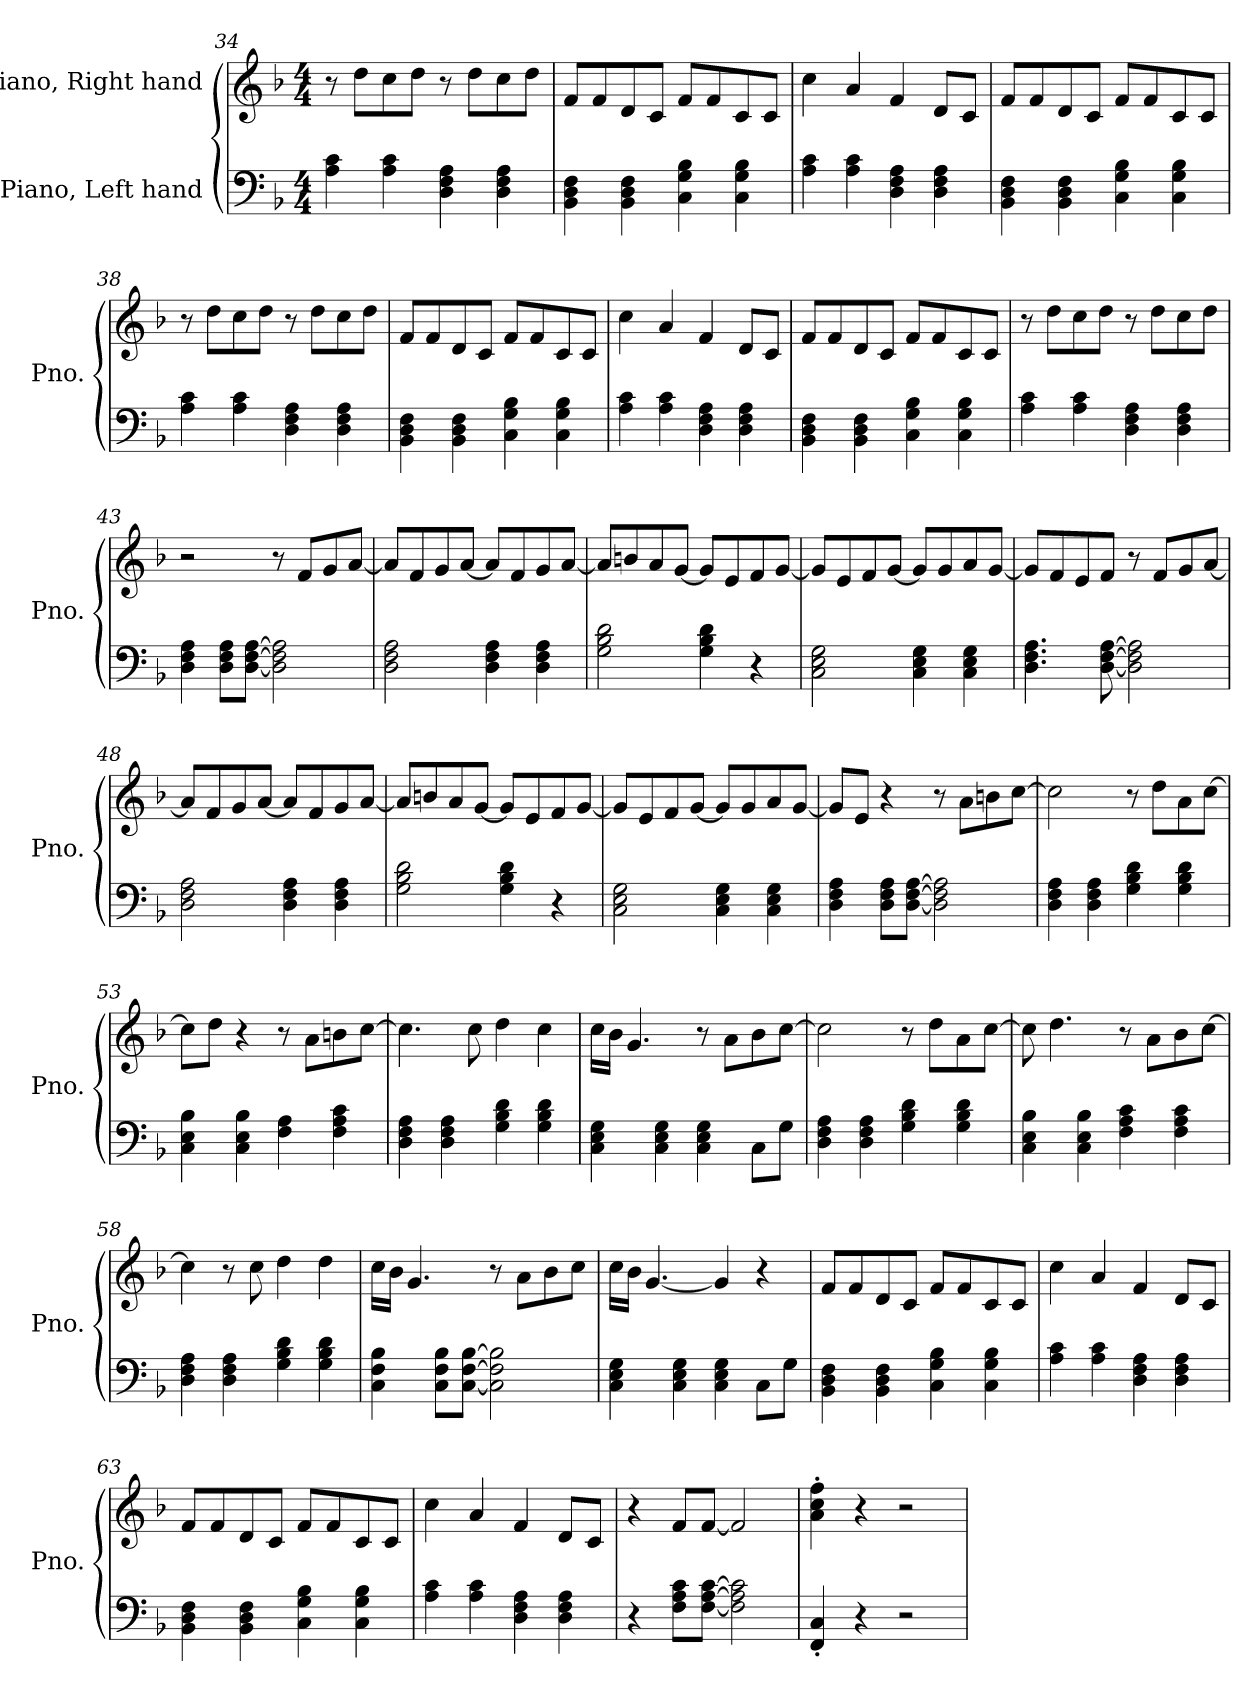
**kern	**kern
*part2	*part1
*staff2	*staff1
*I"Piano, Left hand	*I"Piano, Right hand
*I'Pno.	*I'Pno.
*clefF4	*clefG2
*k[b-]	*k[b-]
*M4/4	*M4/4
=34	=34
4A\ 4c\	8r
.	8dd\L
4A\ 4c\	8cc\
.	8dd\J
4D\ 4F\ 4A\	8r
.	8dd\L
4D\ 4F\ 4A\	8cc\
.	8dd\J
=35	=35
4BB-\ 4D\ 4F\	8f/L
.	8f/
4BB-\ 4D\ 4F\	8d/
.	8c/J
4C\ 4G\ 4B-\	8f/L
.	8f/
4C\ 4G\ 4B-\	8c/
.	8c/J
!!LO:LB:g=z
=36	=36
4A\ 4c\	4cc\
4A\ 4c\	4a/
4D\ 4F\ 4A\	4f/
4D\ 4F\ 4A\	8d/L
.	8c/J
=37	=37
4BB-\ 4D\ 4F\	8f/L
.	8f/
4BB-\ 4D\ 4F\	8d/
.	8c/J
4C\ 4G\ 4B-\	8f/L
.	8f/
4C\ 4G\ 4B-\	8c/
.	8c/J
=38	=38
4A\ 4c\	8r
.	8dd\L
4A\ 4c\	8cc\
.	8dd\J
4D\ 4F\ 4A\	8r
.	8dd\L
4D\ 4F\ 4A\	8cc\
.	8dd\J
=39	=39
4BB-\ 4D\ 4F\	8f/L
.	8f/
4BB-\ 4D\ 4F\	8d/
.	8c/J
4C\ 4G\ 4B-\	8f/L
.	8f/
4C\ 4G\ 4B-\	8c/
.	8c/J
=40	=40
4A\ 4c\	4cc\
4A\ 4c\	4a/
4D\ 4F\ 4A\	4f/
4D\ 4F\ 4A\	8d/L
.	8c/J
!!LO:LB:g=z
=41	=41
4BB-\ 4D\ 4F\	8f/L
.	8f/
4BB-\ 4D\ 4F\	8d/
.	8c/J
4C\ 4G\ 4B-\	8f/L
.	8f/
4C\ 4G\ 4B-\	8c/
.	8c/J
=42	=42
4A\ 4c\	8r
.	8dd\L
4A\ 4c\	8cc\
.	8dd\J
4D\ 4F\ 4A\	8r
.	8dd\L
4D\ 4F\ 4A\	8cc\
.	8dd\J
=43	=43
4D\ 4F\ 4A\	2r
8D\ 8F\ 8A\L	.
[8D\ [8F\ [8A\J	.
2D\] 2F\] 2A\]	8r
.	8f/L
.	8g/
.	[8a/J
=44	=44
2D\ 2F\ 2A\	8a/L]
.	8f/
.	8g/
.	[8a/J
4D\ 4F\ 4A\	8a/L]
.	8f/
4D\ 4F\ 4A\	8g/
.	[8a/J
=45	=45
2G\ 2B-\ 2d\	8a/L]
.	8bn/
.	8a/
.	[8g/J
4G\ 4B-\ 4d\	8g/L]
.	8e/
4r	8f/
.	[8g/J
!!LO:LB:g=z
=46	=46
2C\ 2E\ 2G\	8g/L]
.	8e/
.	8f/
.	[8g/J
4C\ 4E\ 4G\	8g/L]
.	8g/
4C\ 4E\ 4G\	8a/
.	[8g/J
=47	=47
4.D\ 4.F\ 4.A\	8g/L]
.	8f/
.	8e/
[8D\ [8F\ [8A\	8f/J
2D\] 2F\] 2A\]	8r
.	8f/L
.	8g/
.	[8a/J
=48	=48
2D\ 2F\ 2A\	8a/L]
.	8f/
.	8g/
.	[8a/J
4D\ 4F\ 4A\	8a/L]
.	8f/
4D\ 4F\ 4A\	8g/
.	[8a/J
=49	=49
2G\ 2B-\ 2d\	8a/L]
.	8bn/
.	8a/
.	[8g/J
4G\ 4B-\ 4d\	8g/L]
.	8e/
4r	8f/
.	[8g/J
=50	=50
2C\ 2E\ 2G\	8g/L]
.	8e/
.	8f/
.	[8g/J
4C\ 4E\ 4G\	8g/L]
.	8g/
4C\ 4E\ 4G\	8a/
.	[8g/J
!!LO:LB:g=z
=51	=51
4D\ 4F\ 4A\	8g/L]
.	8e/J
8D\ 8F\ 8A\L	4r
[8D\ [8F\ [8A\J	.
2D\] 2F\] 2A\]	8r
.	8a\L
.	8bn\
.	[8cc\J
=52	=52
4D\ 4F\ 4A\	2cc\]
4D\ 4F\ 4A\	.
4G\ 4B-\ 4d\	8r
.	8dd\L
4G\ 4B-\ 4d\	8a\
.	[8cc\J
=53	=53
4C\ 4E\ 4B-\	8cc\L]
.	8dd\J
4C\ 4E\ 4B-\	4r
4F\ 4A\	8r
.	8a\L
4F\ 4A\ 4c\	8bn\
.	[8cc\J
=54	=54
4D\ 4F\ 4A\	4.cc\]
4D\ 4F\ 4A\	.
.	8cc\
4G\ 4B-\ 4d\	4dd\
4G\ 4B-\ 4d\	4cc\
=55	=55
4C\ 4E\ 4G\	16cc\LL
.	16b-\JJ
.	4.g/
4C\ 4E\ 4G\	.
4C\ 4E\ 4G\	8r
.	8a\L
8C\L	8b-\
8G\J	[8cc\J
!!LO:LB:g=z
=56	=56
4D\ 4F\ 4A\	2cc\]
4D\ 4F\ 4A\	.
4G\ 4B-\ 4d\	8r
.	8dd\L
4G\ 4B-\ 4d\	8a\
.	[8cc\J
=57	=57
4C\ 4E\ 4B-\	8cc\]
.	4.dd\
4C\ 4E\ 4B-\	.
4F\ 4A\ 4c\	8r
.	8a\L
4F\ 4A\ 4c\	8b-\
.	[8cc\J
=58	=58
4D\ 4F\ 4A\	4cc\]
4D\ 4F\ 4A\	8r
.	8cc\
4G\ 4B-\ 4d\	4dd\
4G\ 4B-\ 4d\	4dd\
=59	=59
4C\ 4F\ 4B-\	16cc\LL
.	16b-\JJ
.	4.g/
8C\ 8F\ 8B-\L	.
[8C\ [8F\ [8B-\J	.
2C\] 2F\] 2B-\]	8r
.	8a\L
.	8b-\
.	8cc\J
=60	=60
4C\ 4E\ 4G\	16cc\LL
.	16b-\JJ
.	[4.g/
4C\ 4E\ 4G\	.
4C\ 4E\ 4G\	4g/]
8C\L	4r
8G\J	.
!!LO:PB:g=z
=61	=61
4BB-\ 4D\ 4F\	8f/L
.	8f/
4BB-\ 4D\ 4F\	8d/
.	8c/J
4C\ 4G\ 4B-\	8f/L
.	8f/
4C\ 4G\ 4B-\	8c/
.	8c/J
=62	=62
4A\ 4c\	4cc\
4A\ 4c\	4a/
4D\ 4F\ 4A\	4f/
4D\ 4F\ 4A\	8d/L
.	8c/J
=63	=63
4BB-\ 4D\ 4F\	8f/L
.	8f/
4BB-\ 4D\ 4F\	8d/
.	8c/J
4C\ 4G\ 4B-\	8f/L
.	8f/
4C\ 4G\ 4B-\	8c/
.	8c/J
=64	=64
4A\ 4c\	4cc\
4A\ 4c\	4a/
4D\ 4F\ 4A\	4f/
4D\ 4F\ 4A\	8d/L
.	8c/J
=65	=65
4r	4r
8F\ 8A\ 8c\L	8f/L
[8F\ [8A\ [8c\J	[8f/J
2F\] 2A\] 2c\]	2f/]
=66	=66
4FF/' 4C/'	4a\' 4cc\' 4ff\'
4r	4r
2r	2r
=	=
*-	*-
